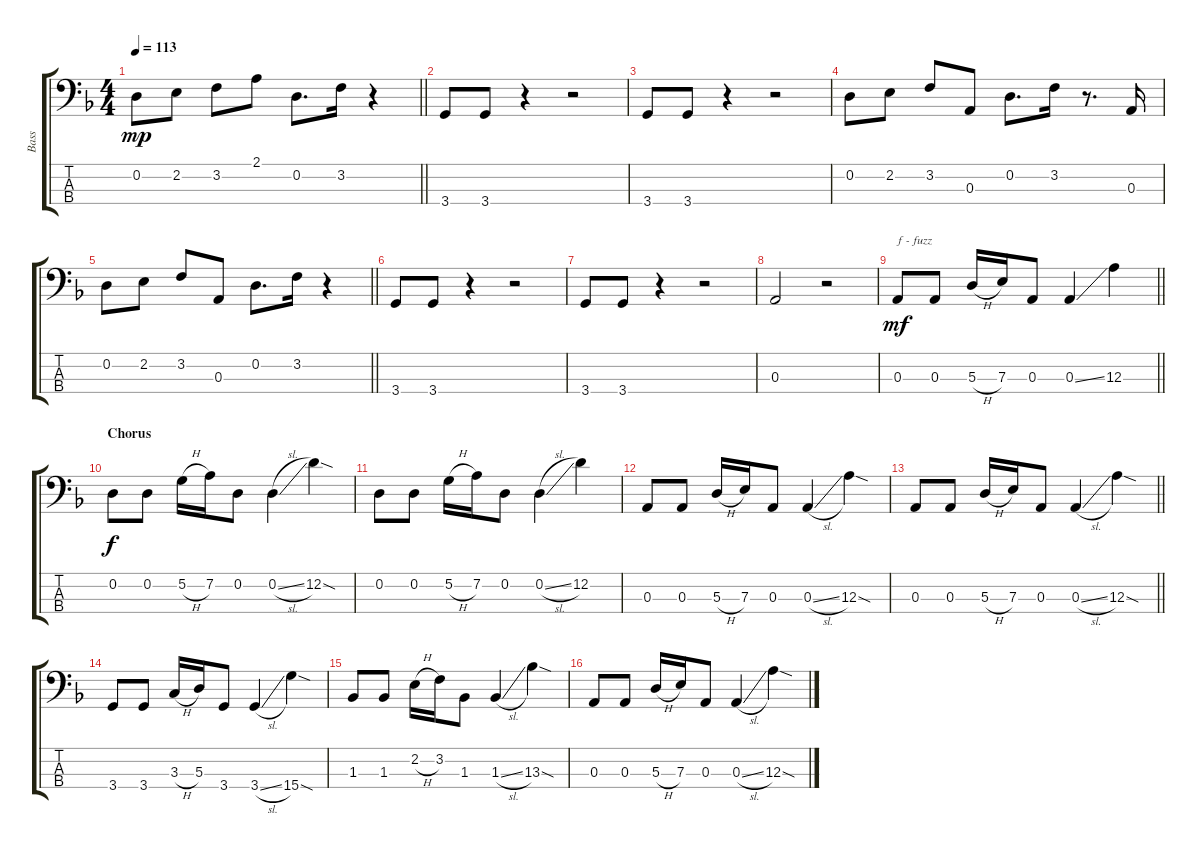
\track ("Bass " "Bass ") {instrument electricbassfinger}
\staff {score tabs}
\tuning (G2 D2 A1 E1) {hide}
\ts (4 4)
\tempo 113
\clef f4
\barLineRight lightlight
\ks dminor
0.2.8{dy mp} 2.2.8 3.2.8 2.1.8 0.2.8{d} 3.2.16 r.4 |
\section ("" "")
3.4.8 3.4.8 r.4 r.2 |
3.4.8 3.4.8 r.4 r.2 |
0.2.8 2.2.8 3.2.8 0.3.8 0.2.8{d} 3.2.16 r.8{d} 0.3.16 |
\barLineRight lightlight
0.2.8 2.2.8 3.2.8 0.3.8 0.2.8{d} 3.2.16 r.4 |
\section ("" "")
3.4.8 3.4.8 r.4 r.2 |
3.4.8 3.4.8 r.4 r.2 |
0.3.2 r.2 |
\barLineRight lightlight
0.3.8{txt "f - fuzz" dy mf instrument lead2sawtooth} 0.3.8 5.3{h}.16 7.3.16 0.3.8 0.3{ss}.4 12.3.4 |
\section ("" "Chorus")
0.2.8{dy f} 0.2.8 5.2{h}.16 7.2.16 0.2.8 0.2{sl}.4 12.2{sod}.4 |
0.2.8 0.2.8 5.2{h}.16 7.2.16 0.2.8 0.2{sl}.4 12.2.4 |
0.3.8 0.3.8 5.3{h}.16 7.3.16 0.3.8 0.3{sl}.4 12.3{sod}.4 |
\barLineRight lightlight
0.3.8 0.3.8 5.3{h}.16 7.3.16 0.3.8 0.3{sl}.4 12.3{sod}.4 |
\section ("" "")
3.4.8 3.4.8 3.3{h}.16 5.3.16 3.4.8 3.4{sl}.4 15.4{sod}.4 |
1.3.8 1.3.8 2.2{h}.16 3.2.16 1.3.8 1.3{sl}.4 13.3{sod}.4 |
0.3.8 0.3.8 5.3{h}.16 7.3.16 0.3.8 0.3{sl}.4 12.3{sod}.4
